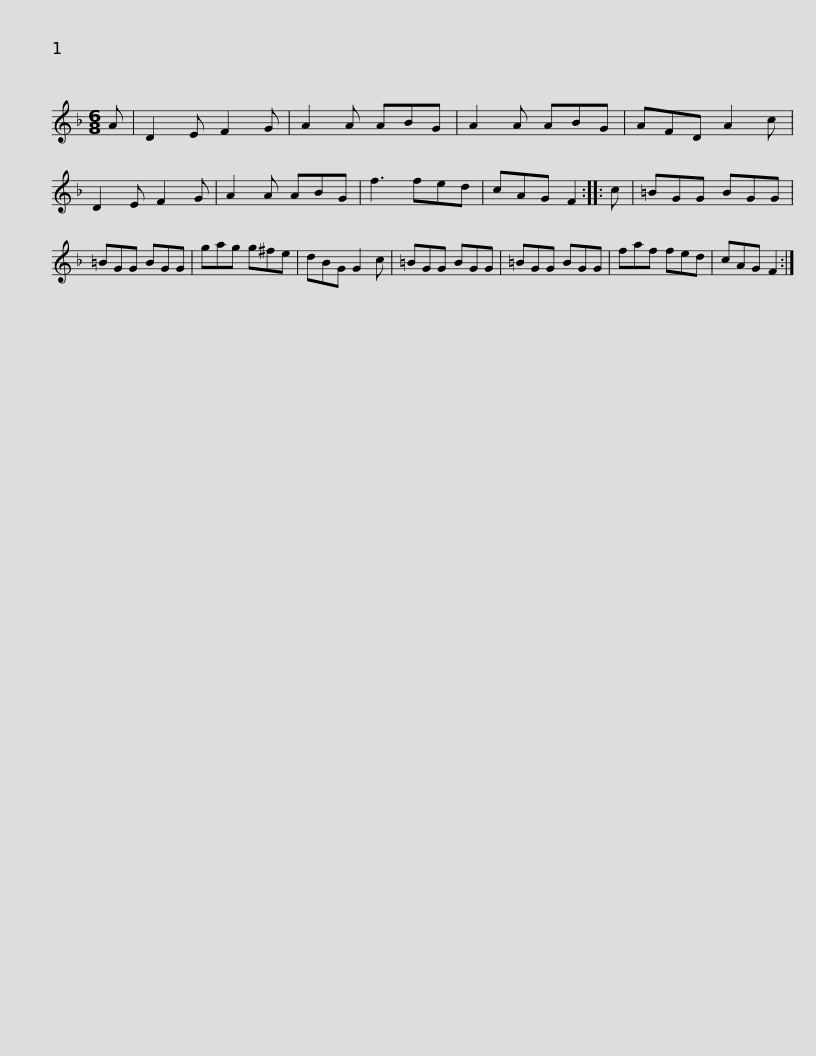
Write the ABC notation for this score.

X:1
L:1/8
M:6/8
I:linebreak $
K:Dmin
V:1 treble
V:1
 A | D2 E F2 G | A2 A ABG | A2 A ABG | AFD A2 c | %5
 D2 E F2 G | A2 A ABG | f3 fed | cAG F2 ::$ c | %10
 =BGG BGG | =BGG BGG | gag g^fe | dBG G2 c | =BGG BGG | %15
 =BGG BGG | faf fed |$ cAG F2 :| %18
